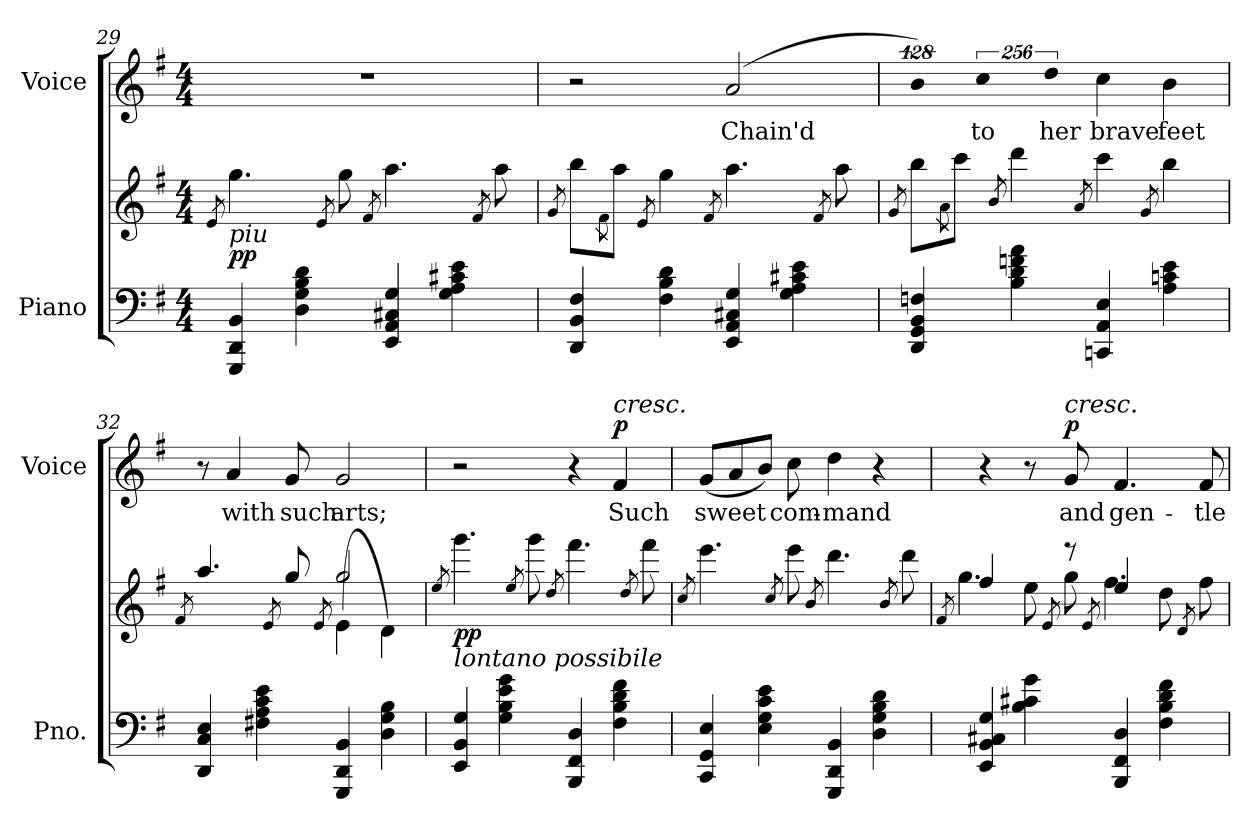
**kern	**kern	**dynam	**kern	**text	**dynam
*part2	*part2	*part2	*part1	*part1	*part1
*staff3	*staff2	*staff2/3	*staff1	*staff1	*staff1
*I"Piano	*	*	*I"Voice	*	*
*I'Pno.	*	*	*I'Voice	*	*
*clefF4	*clefG2	*	*clefG2	*	*
*k[f#]	*k[f#]	*	*k[f#]	*	*
*G:	*G:	*	*G:	*	*
*M4/4	*M4/4	*	*M4/4	*	*
=29	=29	=29	=29	=29	=29
.	8qei/	.	.	.	.
!	!LO:TX:b:i:t=piu	!	!	!	!
4GGGi/ 4DDi 4BBi	4.ggi\	pp	1r	.	.
4Di\ 4Gi 4Bi 4di	.	.	.	.	.
.	8qei/	.	.	.	.
.	8ggi\	.	.	.	.
.	8qf#i/	.	.	.	.
4EEi/ 4AAi 4C#Xi 4Gi	4.aai\	.	.	.	.
4Gi\ 4Ai 4c#Xi 4ei	.	.	.	.	.
.	8qf#i/	.	.	.	.
.	8aai\	.	.	.	.
=30	=30	=30	=30	=30	=30
.	8qgi/	.	.	.	.
4DDi/ 4BBi 4F#i	8bbi\L	.	2r	.	.
.	8qf#i\	.	.	.	.
.	8aai\J	.	.	.	.
.	8qei/	.	.	.	.
4F#i\ 4Bi 4di	4ggi\	.	.	.	.
.	8qf#i/	.	.	.	.
!	!	!	!	!LO:LY:b:color=#000000	!
4EEi/ 4AAi 4C#Xi 4Gi	4.aai\	.	(2ai/	Chain'd	.
4Gi\ 4Ai 4c#Xi 4ei	.	.	.	.	.
.	8qf#i/	.	.	.	.
.	8aai\	.	.	.	.
!!LO:LB:g=z
=31	=31	=31	=31	=31	=31
.	8qgi/	.	.	.	.
!	!	!	!LO:N:vis=4	!	!
4DDi/ 4GGi 4BBi 4Fni	8bbi\L	.	512%85bi\)	.	.
.	8qai\	.	.	.	.
.	8ccci\J	.	.	.	.
!	!	!	!LO:N:vis=4	!	!
!	!	!	!	!LO:LY:b:color=#000000	!
.	.	.	1024%171cci\	to	.
.	8qbi/	.	.	.	.
4Bi\ 4di 4fni 4ai	4dddi\	.	.	.	.
!	!	!	!LO:N:vis=4	!	!
!	!	!	!	!LO:LY:b:color=#000000	!
.	.	.	1024%171ddi\	her	.
.	8qai/	.	.	.	.
!	!	!	!	!LO:LY:b:color=#000000	!
4CCni/ 4AAi 4Ei	4ccci\	.	4cci\	brave	.
.	8qgi/	.	.	.	.
!	!	!	!	!LO:LY:b:color=#000000	!
4Ai\ 4cni 4ei	4bbi\	.	4bi\	feet	.
=32	=32	=32	=32	=32	=32
*	*^	*	*	*	*
.	.	8qf#i/	.	.	.	.
4DDi/ 4Ci 4Ei	2ryy	4.aai/	.	8r	.	.
!	!	!	!	!	!LO:LY:b:color=#000000	!
.	.	.	.	4ai/	with	.
4F#Xi\ 4Ai 4ci 4ei	.	.	.	.	.	.
.	.	8qei/	.	.	.	.
!	!	!	!	!	!LO:LY:b:color=#000000	!
.	.	8ggi/	.	8gi/	such	.
.	.	8qei/	.	.	.	.
!	!	!	!	!	!LO:LY:b:color=#000000	!
4GGGi/ 4DDi 4BBi	(4ei\	2ggi/	.	2gi/	arts;	.
4Di\ 4Gi 4Bi	4di\)	.	.	.	.	.
*	*v	*v	*	*	*	*
=33	=33	=33	=33	=33	=33
.	8qeei/	.	.	.	.
!LO:TX:a:i:t=lontano possibile	!	!	!	!	!
4EEi/ 4BBi 4Gi	4.gggi\	pp	2r	.	.
4Gi\ 4Bi 4ei 4gi	.	.	.	.	.
.	8qeei/	.	.	.	.
.	8gggi\	.	.	.	.
.	8qddi/	.	.	.	.
4BBBi/ 4FF#i 4Di	4.fff#i\	.	4r	.	.
!	!	!	!LO:TX:i:t=cresc.	!	!
!	!	!	!	!LO:LY:b:color=#000000	!
4F#i\ 4Bi 4di 4f#i	.	.	4f#i/	Such	p
.	8qddi/	.	.	.	.
.	8fff#i\	.	.	.	.
!!LO:LB:g=z
=34	=34	=34	=34	=34	=34
.	8qcci/	.	.	.	.
!	!	!	!	!LO:LY:b:color=#000000	!
4CCi/ 4GGi 4Ei	4.eeei\	.	(8gi/L	sweet	.
.	.	.	8ai/	.	.
4Ei\ 4Gi 4ci 4ei	.	.	8bi/J)	.	.
.	8qcci/	.	.	.	.
!	!	!	!	!LO:LY:b:color=#000000	!
.	8eeei\	.	8cci\	com-	.
.	8qbi/	.	.	.	.
!	!	!	!	!LO:LY:b:color=#000000	!
4GGGi/ 4DDi 4BBi	4.dddi\	.	4ddi\	-mand	.
4Di\ 4Gi 4Bi 4di	.	.	4r	.	.
.	8qbi/	.	.	.	.
.	8dddi\	.	.	.	.
=35	=35	=35	=35	=35	=35
*	*^	*	*	*	*
.	.	8qf#i/	.	.	.	.
4EEi/ 4BBi 4C#Xi 4Gi	4ff#i/	4.ggi\	.	4r	.	.
4Bi\ 4c#Xi 4gi	8eei\	.	.	8r	.	.
.	.	8qei/	.	.	.	.
!	!	!	!	!LO:TX:i:t=cresc.	!	!
!	!	!	!	!	!LO:LY:b:color=#000000	!
.	8r	8ggi\	.	8gi/	and	p
.	.	8qei/	.	.	.	.
!	!	!	!	!	!LO:LY:b:color=#000000	!
4BBBi/ 4FF#i 4Di	4eei/	4.ff#i\	.	4.f#i/	gen-	.
4F#i\ 4Bi 4di 4f#i	8ddi\	.	.	.	.	.
.	.	8qdi/	.	.	.	.
!	!	!	!	!	!LO:LY:b:color=#000000	!
.	8ryy	8ff#i\	.	8f#i/	-tle	.
*	*v	*v	*	*	*	*
=	=	=	=	=	=
*-	*-	*-	*-	*-	*-
